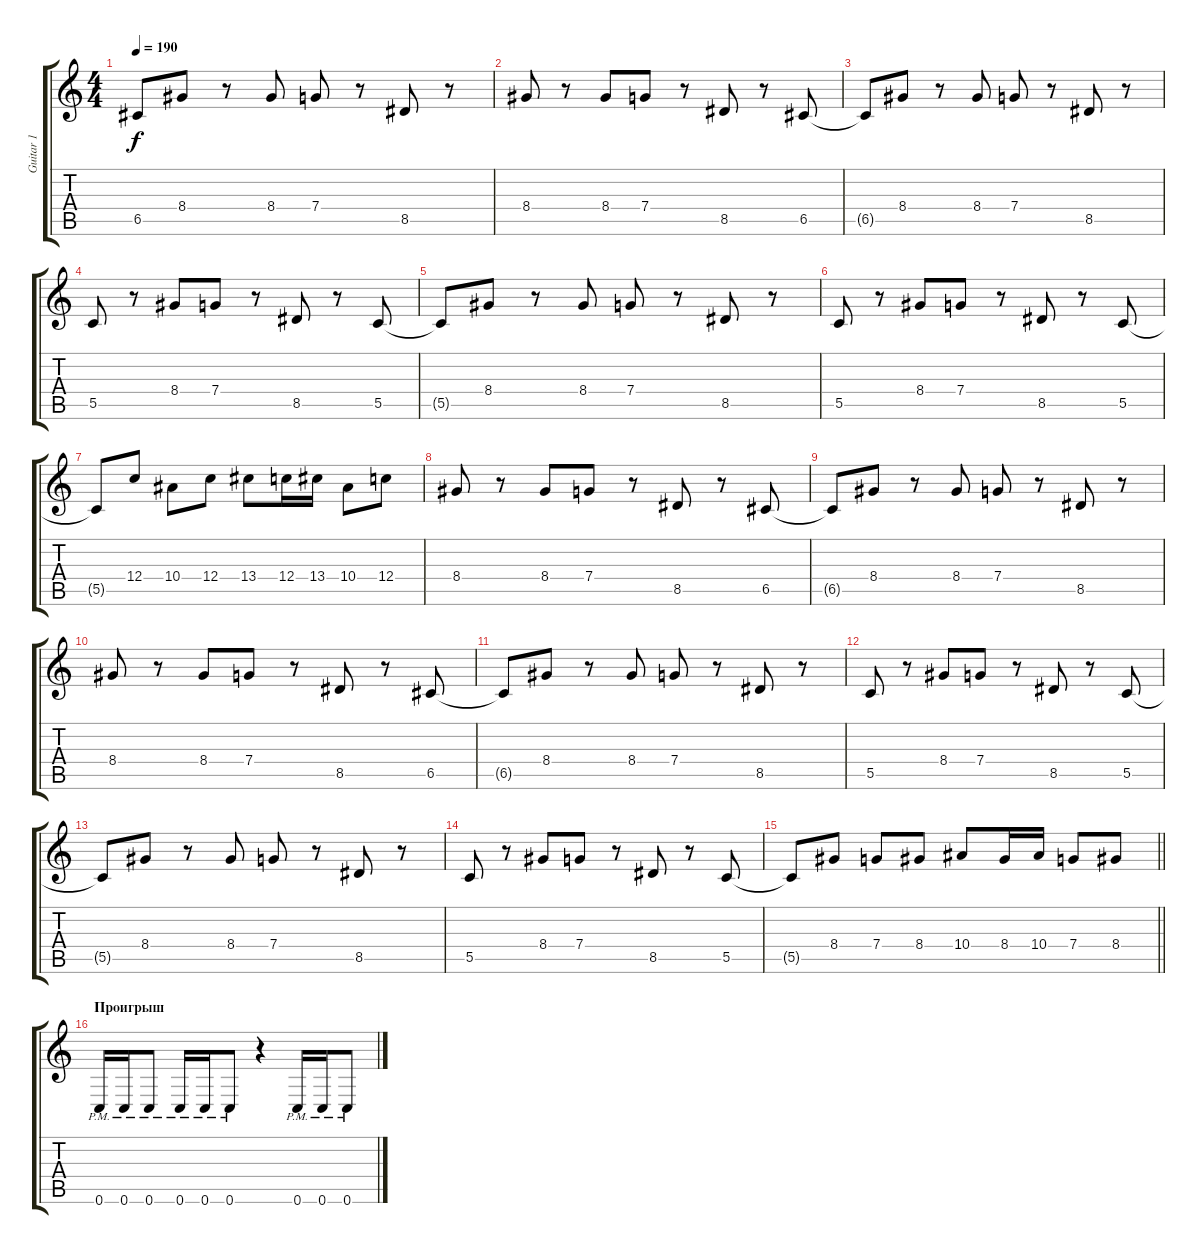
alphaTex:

\track ("Guitar 1" "Guitar 1") {instrument distortionguitar}
\staff {score tabs}
\tuning (D4 A3 F3 C3 G2 C2) {hide}
\ts (4 4)
\tempo 190
\clef g2
\ks c
6.5{t}.8{dy f} 8.4.8 r.8 8.4.8 7.4.8 r.8 8.5.8 r.8 |
8.4.8 r.8 8.4.8 7.4.8 r.8 8.5.8 r.8 6.5.8 |
6.5{t}.8 8.4.8 r.8 8.4.8 7.4.8 r.8 8.5.8 r.8 |
5.5.8 r.8 8.4.8 7.4.8 r.8 8.5.8 r.8 5.5.8 |
5.5{t}.8 8.4.8 r.8 8.4.8 7.4.8 r.8 8.5.8 r.8 |
5.5.8 r.8 8.4.8 7.4.8 r.8 8.5.8 r.8 5.5.8 |
5.5{t}.8 12.4.8 10.4.8 12.4.8 13.4.8 12.4.16 13.4.16 10.4.8 12.4.8 |
8.4.8 r.8 8.4.8 7.4.8 r.8 8.5.8 r.8 6.5.8 |
6.5{t}.8 8.4.8 r.8 8.4.8 7.4.8 r.8 8.5.8 r.8 |
8.4.8 r.8 8.4.8 7.4.8 r.8 8.5.8 r.8 6.5.8 |
6.5{t}.8 8.4.8 r.8 8.4.8 7.4.8 r.8 8.5.8 r.8 |
5.5.8 r.8 8.4.8 7.4.8 r.8 8.5.8 r.8 5.5.8 |
5.5{t}.8 8.4.8 r.8 8.4.8 7.4.8 r.8 8.5.8 r.8 |
5.5.8 r.8 8.4.8 7.4.8 r.8 8.5.8 r.8 5.5.8 |
\barLineRight lightlight
5.5{t}.8 8.4.8 7.4.8 8.4.8 10.4.8 8.4.16 10.4.16 7.4.8 8.4.8 |
\section ("" "Проигрыш")
0.6{pm}.16 0.6{pm}.16 0.6{pm}.8 0.6{pm}.16 0.6{pm}.16 0.6{pm}.8 r.4 0.6{pm}.16 0.6{pm}.16 0.6{pm}.8
